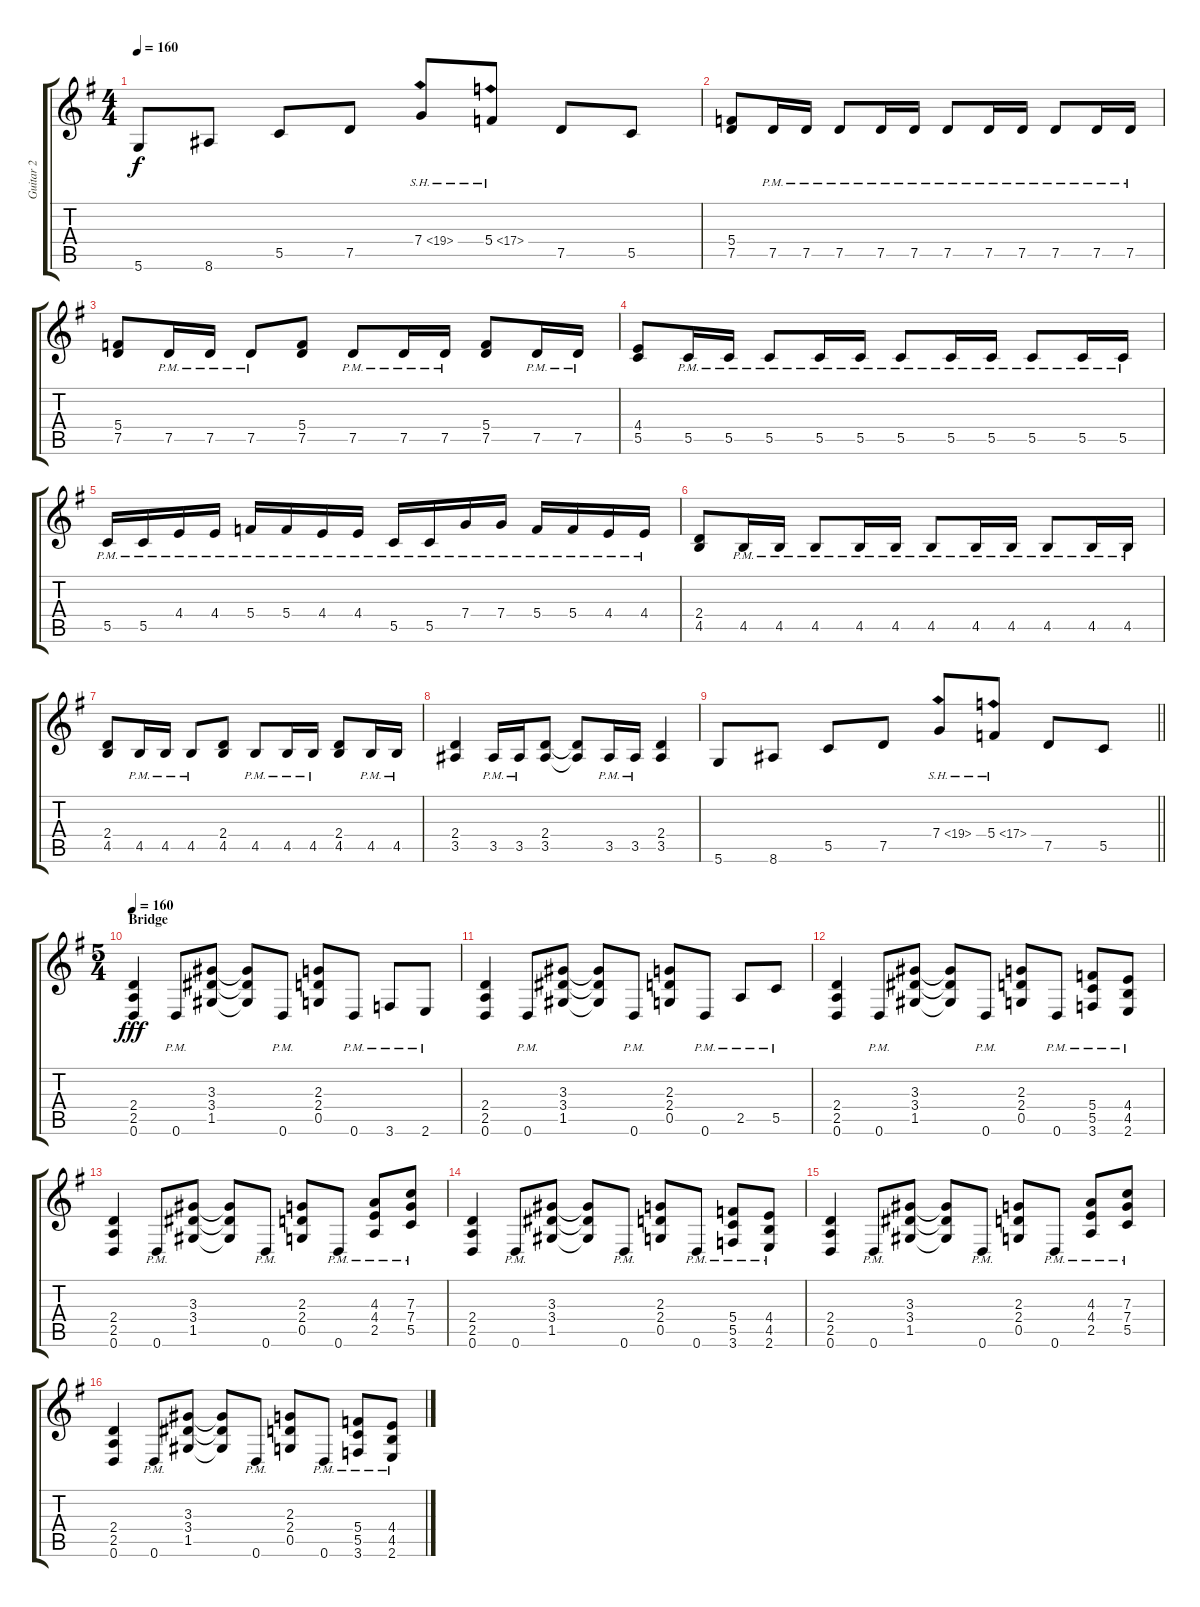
\track ("Guitar 2" "Guitar 2") {instrument distortionguitar}
\staff {score tabs}
\tuning (D4 A3 F3 C3 G2 D2) {hide}
\ts (4 4)
\tempo 160
\clef g2
\ks g
5.6.8{dy f} 8.6.8 5.5.8 7.5.8 7.4{sh 12}.8 5.4{sh 12}.8 7.5.8 5.5.8 |
(5.4 7.5).8 7.5{pm}.16 7.5{pm}.16 7.5{pm}.8 7.5{pm}.16 7.5{pm}.16 7.5{pm}.8 7.5{pm}.16 7.5{pm}.16 7.5{pm}.8 7.5{pm}.16 7.5{pm}.16 |
(5.4 7.5).8 7.5{pm}.16 7.5{pm}.16 7.5{pm}.8 (5.4 7.5).8 7.5{pm}.8 7.5{pm}.16 7.5{pm}.16 (5.4 7.5).8 7.5{pm}.16 7.5{pm}.16 |
(4.4 5.5).8 5.5{pm}.16 5.5{pm}.16 5.5{pm}.8 5.5{pm}.16 5.5{pm}.16 5.5{pm}.8 5.5{pm}.16 5.5{pm}.16 5.5{pm}.8 5.5{pm}.16 5.5{pm}.16 |
5.5{pm}.16 5.5{pm}.16 4.4{pm}.16 4.4{pm}.16 5.4{pm}.16 5.4{pm}.16 4.4{pm}.16 4.4{pm}.16 5.5{pm}.16 5.5{pm}.16 7.4{pm}.16 7.4{pm}.16 5.4{pm}.16 5.4{pm}.16 4.4{pm}.16 4.4{pm}.16 |
(2.4 4.5).8 4.5{pm}.16 4.5{pm}.16 4.5{pm}.8 4.5{pm}.16 4.5{pm}.16 4.5{pm}.8 4.5{pm}.16 4.5{pm}.16 4.5{pm}.8 4.5{pm}.16 4.5{pm}.16 |
(2.4 4.5).8 4.5{pm}.16 4.5{pm}.16 4.5{pm}.8 (2.4 4.5).8 4.5{pm}.8 4.5{pm}.16 4.5{pm}.16 (2.4 4.5).8 4.5{pm}.16 4.5{pm}.16 |
(2.4 3.5).4 3.5{pm}.16 3.5{pm}.16 (2.4 3.5).8 (2.4{t} 3.5{t}).8 3.5{pm}.16 3.5{pm}.16 (2.4 3.5).4 |
\barLineRight lightlight
5.6.8 8.6.8 5.5.8 7.5.8 7.4{sh 12}.8 5.4{sh 12}.8 7.5.8 5.5.8 |
\ts (5 4)
\section ("" "Bridge")
\tempo 160
(2.4 2.5 0.6).4{dy fff} 0.6{pm}.8 (3.3 3.4 1.5).8 (3.3{t} 3.4{t} 1.5{t}).8 0.6{pm}.8 (2.3 2.4 0.5).8 0.6{pm}.8 3.6{pm}.8 2.6{pm}.8 |
(2.4 2.5 0.6).4 0.6{pm}.8 (3.3 3.4 1.5).8 (3.3{t} 3.4{t} 1.5{t}).8 0.6{pm}.8 (2.3 2.4 0.5).8 0.6{pm}.8 2.5{pm}.8 5.5{pm}.8 |
(2.4 2.5 0.6).4 0.6{pm}.8 (3.3 3.4 1.5).8 (3.3{t} 3.4{t} 1.5{t}).8 0.6{pm}.8 (2.3 2.4 0.5).8 0.6{pm}.8 (5.4{pm} 5.5{pm} 3.6{pm}).8 (4.4{pm} 4.5{pm} 2.6{pm}).8 |
(2.4 2.5 0.6).4 0.6{pm}.8 (3.3 3.4 1.5).8 (3.3{t} 3.4{t} 1.5{t}).8 0.6{pm}.8 (2.3 2.4 0.5).8 0.6{pm}.8 (4.3{pm} 4.4{pm} 2.5{pm}).8 (7.3{pm} 7.4{pm} 5.5{pm}).8 |
(2.4 2.5 0.6).4 0.6{pm}.8 (3.3 3.4 1.5).8 (3.3{t} 3.4{t} 1.5{t}).8 0.6{pm}.8 (2.3 2.4 0.5).8 0.6{pm}.8 (5.4{pm} 5.5{pm} 3.6{pm}).8 (4.4{pm} 4.5{pm} 2.6{pm}).8 |
(2.4 2.5 0.6).4 0.6{pm}.8 (3.3 3.4 1.5).8 (3.3{t} 3.4{t} 1.5{t}).8 0.6{pm}.8 (2.3 2.4 0.5).8 0.6{pm}.8 (4.3{pm} 4.4{pm} 2.5{pm}).8 (7.3{pm} 7.4{pm} 5.5{pm}).8 |
(2.4 2.5 0.6).4 0.6{pm}.8 (3.3 3.4 1.5).8 (3.3{t} 3.4{t} 1.5{t}).8 0.6{pm}.8 (2.3 2.4 0.5).8 0.6{pm}.8 (5.4{pm} 5.5{pm} 3.6{pm}).8 (4.4{pm} 4.5{pm} 2.6{pm}).8
